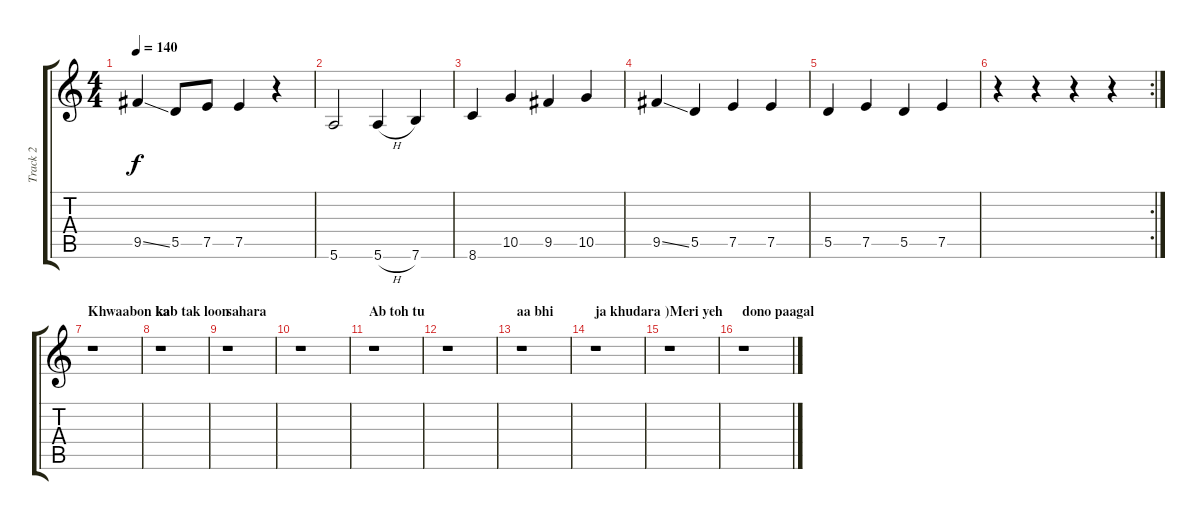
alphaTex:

\track ("Track 2" "Track 2") {instrument distortionguitar}
\staff {score tabs}
\tuning (E4 B3 G3 D3 A2 E2) {hide}
\ts (4 4)
\tempo 140
\clef g2
\ks c
9.5{ss}.4{dy f} 5.5.8 7.5.8 7.5.4 r.4 |
5.6.2 5.6{h}.4 7.6.4 |
8.6.4 10.5.4 9.5.4 10.5.4 |
9.5{ss}.4 5.5.4 7.5.4 7.5.4 |
5.5.4 7.5.4 5.5.4 7.5.4 |
\rc 2
r.4 r.4 r.4 r.4 |
\section ("" "Khwaabon ka ")
r.1 |
\section ("" "kab tak loon")
r.1 |
\section ("" " sahara")
r.1 |
r.1 |
\section ("" "Ab toh tu ")
r.1 |
r.1 |
\section ("" "aa bhi")
r.1 |
\section ("" " ja khudara")
r.1 |
\section ("" ")Meri yeh")
r.1 |
\section ("" " dono paagal ")
r.1
